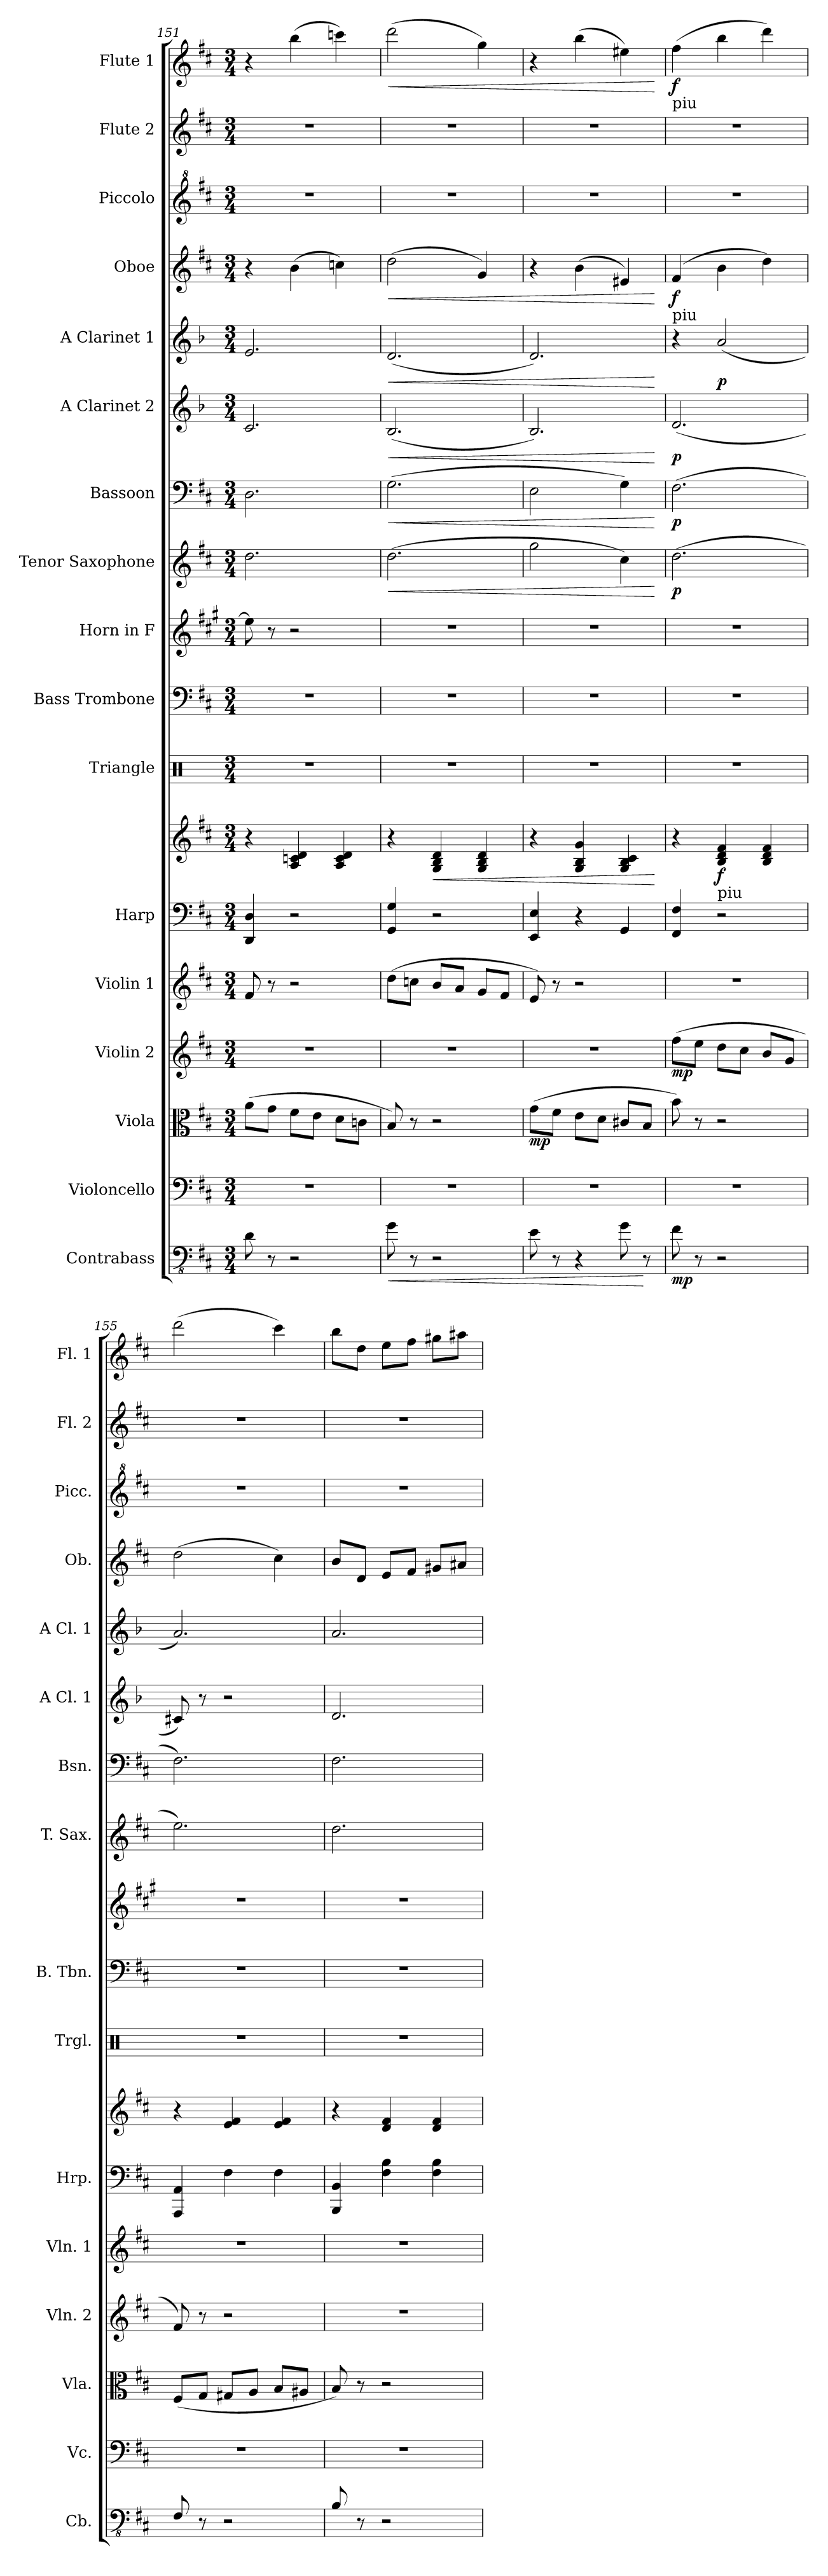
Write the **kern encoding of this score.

**kern	**dynam	**kern	**kern	**dynam	**kern	**dynam	**kern	**kern	**kern	**dynam	**kern	**kern	**kern	**kern	**dynam	**kern	**dynam	**kern	**dynam	**kern	**dynam	**kern	**dynam	**kern	**kern	**kern	**dynam
*part17	*part17	*part16	*part15	*part15	*part14	*part14	*part13	*part12	*part12	*part12	*part11	*part10	*part9	*part8	*part8	*part7	*part7	*part6	*part6	*part5	*part5	*part4	*part4	*part3	*part2	*part1	*part1
*staff18	*staff18	*staff17	*staff16	*staff16	*staff15	*staff15	*staff14	*staff13	*staff12	*staff12/13	*staff11	*staff10	*staff9	*staff8	*staff8	*staff7	*staff7	*staff6	*staff6	*staff5	*staff5	*staff4	*staff4	*staff3	*staff2	*staff1	*staff1
*I"Contrabass	*	*I"Violoncello	*I"Viola	*	*I"Violin 2	*	*I"Violin 1	*I"Harp	*	*	*I"Triangle	*I"Bass Trombone	*I"Horn in F	*I"Tenor Saxophone	*	*I"Bassoon	*	*I"A Clarinet 2	*	*I"A Clarinet 1	*	*I"Oboe	*	*I"Piccolo	*I"Flute 2	*I"Flute 1	*
*I'Cb.	*	*I'Vc.	*I'Vla.	*	*I'Vln. 2	*	*I'Vln. 1	*I'Hrp.	*	*	*I'Trgl.	*I'B. Tbn.	*	*I'T. Sax.	*	*I'Bsn.	*	*I'A Cl. 1	*	*I'A Cl. 1	*	*I'Ob.	*	*I'Picc.	*I'Fl. 2	*I'Fl. 1	*
*clefFv4	*	*clefF4	*clefC3	*	*clefG2	*	*clefG2	*clefF4	*clefG2	*	*clefX	*clefF4	*clefG2	*clefG2	*	*clefF4	*	*clefG2	*	*clefG2	*	*clefG2	*	*clefG^2	*clefG2	*clefG2	*
*ITrd7c12	*	*	*	*	*	*	*	*	*	*	*	*	*ITrd4c7	*ITrd8c14	*	*	*	*ITrd2c3	*	*ITrd2c3	*	*	*	*ITrd-7c-12	*	*	*
*k[f#c#]	*	*k[f#c#]	*k[f#c#]	*	*k[f#c#]	*	*k[f#c#]	*k[f#c#]	*k[f#c#]	*	*k[]	*k[f#c#]	*k[f#c#]	*k[f#c#]	*	*k[f#c#]	*	*k[f#c#]	*	*k[f#c#]	*	*k[f#c#]	*	*k[f#c#]	*k[f#c#]	*k[f#c#]	*
*M3/4	*	*M3/4	*M3/4	*	*M3/4	*	*M3/4	*M3/4	*M3/4	*	*M3/4	*M3/4	*M3/4	*M3/4	*	*M3/4	*	*M3/4	*	*M3/4	*	*M3/4	*	*M3/4	*M3/4	*M3/4	*
=151	=151	=151	=151	=151	=151	=151	=151	=151	=151	=151	=151	=151	=151	=151	=151	=151	=151	=151	=151	=151	=151	=151	=151	=151	=151	=151	=151
8DD\	.	2.r	(8a\L	.	2.r	.	8f#/	4DD/ 4D/	4r	.	2.r	2.r	8a\]	2.d\	.	2.D\	.	2.A/	.	2.c#/	.	4r	.	2.r	2.r	4r	.
8r	.	.	8g\J	.	.	.	8r	.	.	.	.	.	8r	.	.	.	.	.	.	.	.	.	.	.	.	.	.
2r	.	.	8f#\L	.	.	.	2r	2r	4A/ 4cn/ 4d/	.	.	.	2r	.	.	.	.	.	.	.	.	(4b\	.	.	.	(4bb\	.
.	.	.	8e\J	.	.	.	.	.	.	.	.	.	.	.	.	.	.	.	.	.	.	.	.	.	.	.	.
.	.	.	8d\L	.	.	.	.	.	4A/ 4c/ 4d/	.	.	.	.	.	.	.	.	.	.	.	.	4ccn\)	.	.	.	4cccn\)	.
.	.	.	8cn\J	.	.	.	.	.	.	.	.	.	.	.	.	.	.	.	.	.	.	.	.	.	.	.	.
=152	=152	=152	=152	=152	=152	=152	=152	=152	=152	=152	=152	=152	=152	=152	=152	=152	=152	=152	=152	=152	=152	=152	=152	=152	=152	=152	=152
!	!LO:HP:b	!	!	!	!	!	!	!	!	!	!	!	!	!	!LO:HP:b	!	!LO:HP:b	!	!LO:HP:b	!	!LO:HP:b	!	!LO:HP:b	!	!	!	!LO:HP:b
8GG\	<	2.r	8B/)	.	2.r	.	(8dd\L	4GG/ 4G/	4r	.	2.r	2.r	2.r	(2.d\	<	(2.G\	<	(2.G/	<	(2.B/	<	(2dd\	<	2.r	2.r	(2ddd\	<
8r	.	.	8r	.	.	.	8ccn\J	.	.	.	.	.	.	.	.	.	.	.	.	.	.	.	.	.	.	.	.
!	!	!	!	!	!	!	!	!	!	!LO:HP:b	!	!	!	!	!	!	!	!	!	!	!	!	!	!	!	!	!
2r	.	.	2r	.	.	.	8b/L	2r	4G/ 4B/ 4d/	<	.	.	.	.	.	.	.	.	.	.	.	.	.	.	.	.	.
.	.	.	.	.	.	.	8a/J	.	.	.	.	.	.	.	.	.	.	.	.	.	.	.	.	.	.	.	.
.	.	.	.	.	.	.	8g/L	.	4G/ 4B/ 4d/	.	.	.	.	.	.	.	.	.	.	.	.	4g/)	.	.	.	4gg\)	.
.	.	.	.	.	.	.	8f#/J	.	.	.	.	.	.	.	.	.	.	.	.	.	.	.	.	.	.	.	.
=153	=153	=153	=153	=153	=153	=153	=153	=153	=153	=153	=153	=153	=153	=153	=153	=153	=153	=153	=153	=153	=153	=153	=153	=153	=153	=153	=153
!	!	!	!	!LO:DY:b	!	!	!	!	!	!	!	!	!	!	!	!	!	!	!	!	!	!	!	!	!	!	!
8EE\	.	2.r	(8g\L	mp	2.r	.	8e/)	4EE/ 4E/	4r	.	2.r	2.r	2.r	2g\	.	2E\	.	2.G/)	.	2.B/)	.	4r	.	2.r	2.r	4r	.
8r	.	.	8f#\J	.	.	.	8r	.	.	.	.	.	.	.	.	.	.	.	.	.	.	.	.	.	.	.	.
4r	.	.	8e\L	.	.	.	2r	4r	4G/ 4B/ 4g/	.	.	.	.	.	.	.	.	.	.	.	.	(4b\	.	.	.	(4bb\	.
.	.	.	8d\J	.	.	.	.	.	.	.	.	.	.	.	.	.	.	.	.	.	.	.	.	.	.	.	.
8GG\	.	.	8c#X/L	.	.	.	.	4GG/	4G/ 4B/ 4c#/	.	.	.	.	4c#\)	.	4G\)	.	.	.	.	.	4e#X/)	.	.	.	4ee#X\)	.
8r	[	.	8B/J	.	.	.	.	.	.	.	.	.	.	.	.	.	.	.	.	.	.	.	.	.	.	.	.
.	.	.	.	.	.	.	.	.	.	[	.	.	.	.	[	.	[	.	[	.	[	.	[	.	.	.	[
!!LO:PB:g=z
=154	=154	=154	=154	=154	=154	=154	=154	=154	=154	=154	=154	=154	=154	=154	=154	=154	=154	=154	=154	=154	=154	=154	=154	=154	=154	=154	=154
!	!	!	!	!	!	!	!	!	!	!	!	!	!	!	!	!	!	!	!	!	!	!	!	!	!	!LO:TX:b:t=piu	!
!	!	!	!	!	!	!	!	!	!	!	!	!	!	!	!	!	!	!	!	!	!	!LO:TX:b:t=piu	!	!	!	!	!
!	!LO:DY:b	!	!	!	!	!LO:DY:b	!	!	!	!	!	!	!	!	!LO:DY:b	!	!LO:DY:b	!	!LO:DY:b	!	!	!	!LO:DY:b	!	!	!	!LO:DY:b
8FF#\	mp	2.r	8b\)	.	(8ff#\L	mp	2.r	4FF#/ 4F#/	4r	.	2.r	2.r	2.r	(2.d\	p	(2.F#\	p	(2.B/	p	4r	.	(4f#/	f	2.r	2.r	(4ff#\	f
8r	.	.	8r	.	8ee\J	.	.	.	.	.	.	.	.	.	.	.	.	.	.	.	.	.	.	.	.	.	.
!	!	!	!	!	!	!	!	!	!LO:TX:b:t=piu	!	!	!	!	!	!	!	!	!	!	!	!	!	!	!	!	!	!
!	!	!	!	!	!	!	!	!	!	!LO:DY:b	!	!	!	!	!	!	!	!	!	!	!LO:DY:b	!	!	!	!	!	!
2r	.	.	2r	.	8dd\L	.	.	2r	4B/ 4d/ 4f#/	f	.	.	.	.	.	.	.	.	.	(2f#/	p	4b\	.	.	.	4bb\	.
.	.	.	.	.	8cc#\J	.	.	.	.	.	.	.	.	.	.	.	.	.	.	.	.	.	.	.	.	.	.
.	.	.	.	.	8b/L	.	.	.	4B/ 4d/ 4f#/	.	.	.	.	.	.	.	.	.	.	.	.	4dd\)	.	.	.	4ddd\)	.
.	.	.	.	.	8g/J	.	.	.	.	.	.	.	.	.	.	.	.	.	.	.	.	.	.	.	.	.	.
=155	=155	=155	=155	=155	=155	=155	=155	=155	=155	=155	=155	=155	=155	=155	=155	=155	=155	=155	=155	=155	=155	=155	=155	=155	=155	=155	=155
8FFF#/	.	2.r	(8F#/L	.	8f#/)	.	2.r	4AAA/ 4AA/	4r	.	2.r	2.r	2.r	2.e\)	.	2.F#\)	.	8A#X/)	.	2.f#/)	.	(2dd\	.	2.r	2.r	(2ddd\	.
8r	.	.	8G/J	.	8r	.	.	.	.	.	.	.	.	.	.	.	.	8r	.	.	.	.	.	.	.	.	.
2r	.	.	8G#X/L	.	2r	.	.	4F#\	4e/ 4f#/	.	.	.	.	.	.	.	.	2r	.	.	.	.	.	.	.	.	.
.	.	.	8A/J	.	.	.	.	.	.	.	.	.	.	.	.	.	.	.	.	.	.	.	.	.	.	.	.
.	.	.	8B/L	.	.	.	.	4F#\	4e/ 4f#/	.	.	.	.	.	.	.	.	.	.	.	.	4cc#\)	.	.	.	4ccc#\)	.
.	.	.	8A#X/J	.	.	.	.	.	.	.	.	.	.	.	.	.	.	.	.	.	.	.	.	.	.	.	.
=156	=156	=156	=156	=156	=156	=156	=156	=156	=156	=156	=156	=156	=156	=156	=156	=156	=156	=156	=156	=156	=156	=156	=156	=156	=156	=156	=156
8BBB/	.	2.r	8B/)	.	2.r	.	2.r	4BBB/ 4BB/	4r	.	2.r	2.r	2.r	2.d\	.	2.F#\	.	2.B/	.	2.f#/	.	8b/L	.	2.r	2.r	8bb\L	.
8r	.	.	8r	.	.	.	.	.	.	.	.	.	.	.	.	.	.	.	.	.	.	8d/J	.	.	.	8dd\J	.
2r	.	.	2r	.	.	.	.	4F#\ 4B\	4d/ 4f#/	.	.	.	.	.	.	.	.	.	.	.	.	8e/L	.	.	.	8ee\L	.
.	.	.	.	.	.	.	.	.	.	.	.	.	.	.	.	.	.	.	.	.	.	8f#/J	.	.	.	8ff#\J	.
.	.	.	.	.	.	.	.	4F#\ 4B\	4d/ 4f#/	.	.	.	.	.	.	.	.	.	.	.	.	8g#X/L	.	.	.	8gg#X\L	.
.	.	.	.	.	.	.	.	.	.	.	.	.	.	.	.	.	.	.	.	.	.	8a#X/J	.	.	.	8aa#X\J	.
=	=	=	=	=	=	=	=	=	=	=	=	=	=	=	=	=	=	=	=	=	=	=	=	=	=	=	=
*-	*-	*-	*-	*-	*-	*-	*-	*-	*-	*-	*-	*-	*-	*-	*-	*-	*-	*-	*-	*-	*-	*-	*-	*-	*-	*-	*-
